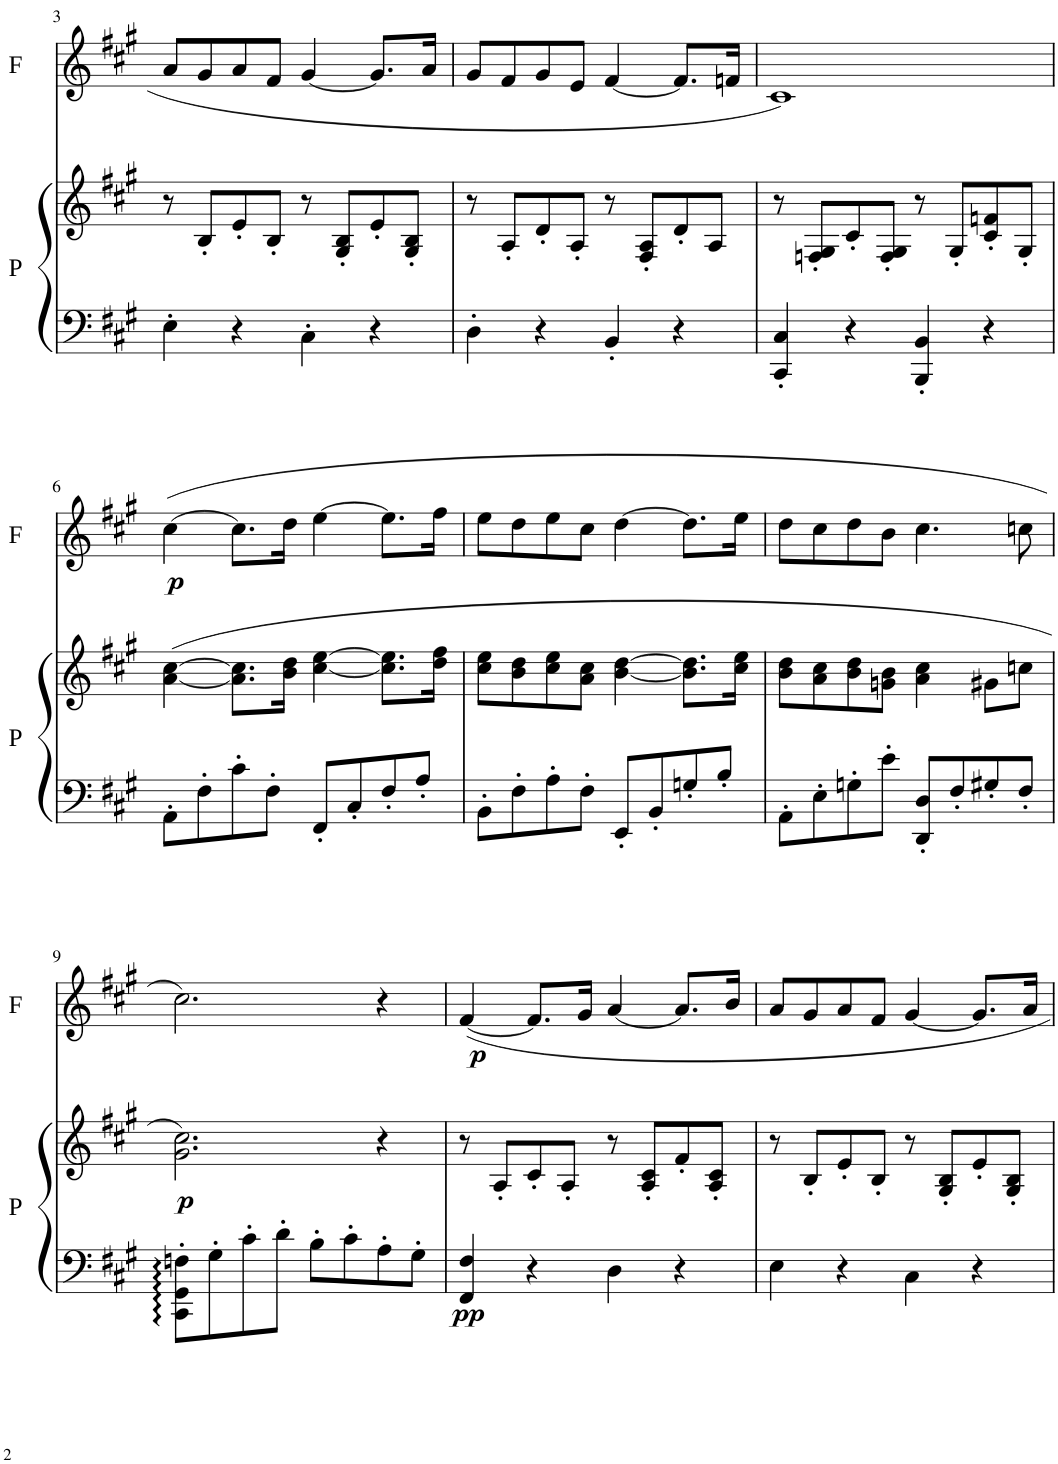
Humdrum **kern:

**kern	**kern	**dynam	**kern	**dynam
*part2	*part2	*part2	*part1	*part1
*staff3	*staff2	*staff2/3	*staff1	*staff1
*I"Piano	*	*	*I"Flute	*
*I'P	*	*	*I'F	*
!!LO:PB:g=z
*clefF4	*clefG2	*	*clefG2	*
*k[f#c#g#]	*k[f#c#g#]	*	*k[f#c#g#]	*
*M4/4	*M4/4	*	*M4/4	*
=3	=3	=3	=3	=3
4E'\	8r	.	8a/L	.
.	8B'/L	.	8g#/	.
4r	8e'/	.	8a/	.
.	8B'/J	.	8f#/J	.
4C#'\	8r	.	[4g#/	.
.	8G#/' 8B/'L	.	.	.
4r	8e'/	.	8.g#/L]	.
.	8G#/' 8B/'J	.	.	.
.	.	.	16a/Jk	.
=4	=4	=4	=4	=4
4D'\	8r	.	8g#/L	.
.	8A'/L	.	8f#/	.
4r	8d'/	.	8g#/	.
.	8A'/J	.	8e/J	.
4BB'/	8r	.	[4f#/	.
.	8F#/' 8A/'L	.	.	.
4r	8d'/	.	8.f#/L]	.
.	8A/J	.	.	.
.	.	.	16fn/Jk	.
=5	=5	=5	=5	=5
4CC#/' 4C#/'	8r	.	1c#	.
.	8Fn/' 8G#/'L	.	.	.
4r	8c#'/	.	.	.
.	8F/' 8G#/'J	.	.	.
4BBB/' 4BB/'	8r	.	.	.
.	8G#'/L	.	.	.
4r	8c#/' 8fn/'	.	.	.
.	8G#'/J	.	.	.
!!LO:LB:g=z
=6	=6	=6	=6	=6
!	!	!	!	!LO:DY:b
8AA'\L	([4a\ [4cc#\	.	([4cc#\	p
8F#'\	.	.	.	.
8c#'\	8.a\] 8.cc#\]L	.	8.cc#\L]	.
8F#'\J	.	.	.	.
.	16b\ 16dd\Jk	.	16dd\Jk	.
8FF#'/L	[4cc#\ [4ee\	.	[4ee\	.
8C#'/	.	.	.	.
8F#'/	8.cc#\] 8.ee\]L	.	8.ee\L]	.
8A'/J	.	.	.	.
.	16dd\ 16ff#\Jk	.	16ff#\Jk	.
=7	=7	=7	=7	=7
8BB'\L	8cc#\ 8ee\L	.	8ee\L	.
8F#'\	8b\ 8dd\	.	8dd\	.
8A'\	8cc#\ 8ee\	.	8ee\	.
8F#'\J	8a\ 8cc#\J	.	8cc#\J	.
8EE'/L	[4b\ [4dd\	.	[4dd\	.
8BB'/	.	.	.	.
8Gn'/	8.b\] 8.dd\]L	.	8.dd\L]	.
8B'/J	.	.	.	.
.	16cc#\ 16ee\Jk	.	16ee\Jk	.
=8	=8	=8	=8	=8
8AA'\L	8b\ 8dd\L	.	8dd\L	.
8E'\	8a\ 8cc#\	.	8cc#\	.
8Gn'\	8b\ 8dd\	.	8dd\	.
8e'\J	8gn\ 8b\J	.	8b\J	.
8DD/' 8D/'L	4a\ 4cc#\	.	4.cc#\	.
8F#'/	.	.	.	.
8G#X'/	8g#X\L	.	.	.
8F#'/J	8ccn\J	.	8ccn\	.
!!LO:LB:g=z
=9	=9	=9	=9	=9
!	!	!LO:DY:b	!	!
8CC#\' 8GG#\' 8Fn\'L	2.g#\ 2.cc#\)	p	2.cc#\)	.
8G#'\	.	.	.	.
8c#'\	.	.	.	.
8d'\J	.	.	.	.
8B'\L	.	.	.	.
8c#'\	.	.	.	.
8A'\	4r	.	4r	.
8G#'\J	.	.	.	.
=10	=10	=10	=10	=10
!	!	!LO:DY:b=2	!	!LO:DY:b
4FF#/ 4F#/	8r	pp	[4f#/	p
.	8A'/L	.	.	.
4r	8c#'/	.	8.f#/L]	.
.	8A'/J	.	.	.
.	.	.	16g#/Jk	.
4D\	8r	.	[4a/	.
.	8A/' 8c#/'L	.	.	.
4r	8f#'/	.	8.a/L]	.
.	8A/' 8c#/'J	.	.	.
.	.	.	16b/Jk	.
=11	=11	=11	=11	=11
4E\	8r	.	8a/L	.
.	8B'/L	.	8g#/	.
4r	8e'/	.	8a/	.
.	8B'/J	.	8f#/J	.
4C#\	8r	.	[4g#/	.
.	8G#/' 8B/'L	.	.	.
4r	8e'/	.	8.g#/L]	.
.	8G#/' 8B/'J	.	.	.
.	.	.	16a/Jk	.
=	=	=	=	=
*-	*-	*-	*-	*-
